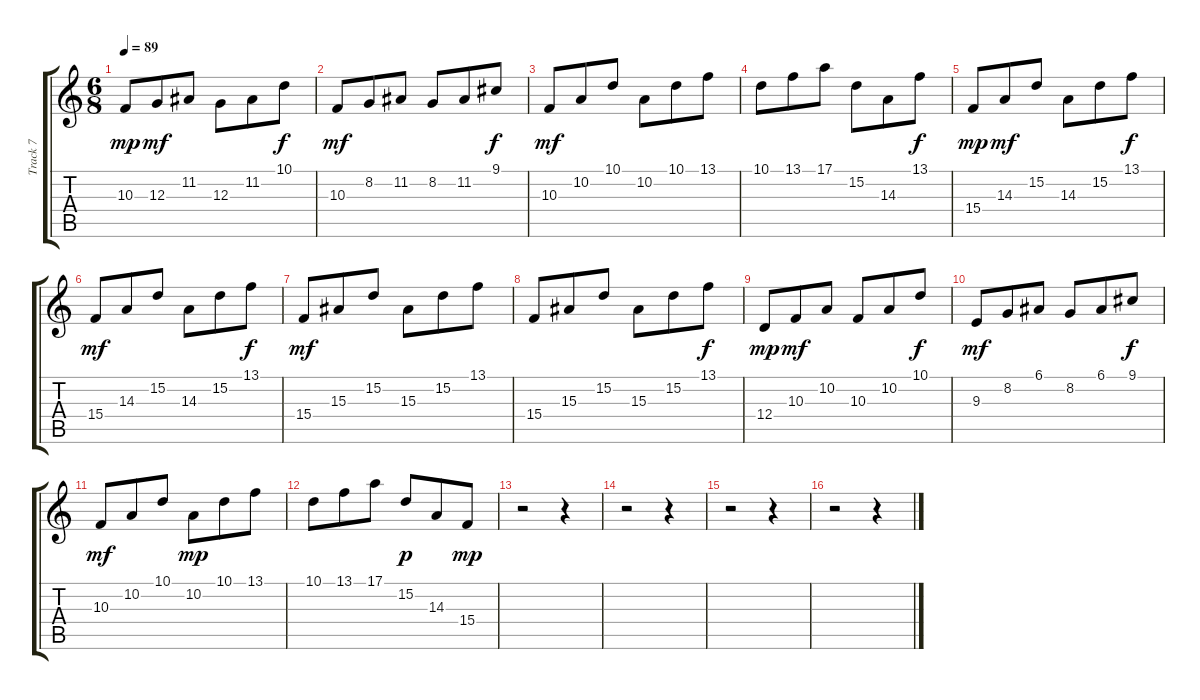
\track ("Track 7" "Track 7") {instrument fx8scifi}
\staff {score tabs}
\tuning (E4 B3 G3 D3 A2 E2) {hide}
\ts (6 8)
\tempo 89
\clef g2
\ks c
10.3.8{dy mp} 12.3.8{dy mf} 11.2.8 12.3.8 11.2.8 10.1.8{dy f} |
10.3.8{dy mf} 8.2.8 11.2.8 8.2.8 11.2.8 9.1.8{dy f} |
10.3.8{dy mf} 10.2.8 10.1.8 10.2.8 10.1.8 13.1.8 |
10.1.8 13.1.8 17.1.8 15.2.8 14.3.8 13.1.8{dy f} |
15.4.8{dy mp} 14.3.8{dy mf} 15.2.8 14.3.8 15.2.8 13.1.8{dy f} |
15.4.8{dy mf} 14.3.8 15.2.8 14.3.8 15.2.8 13.1.8{dy f} |
15.4.8{dy mf} 15.3.8 15.2.8 15.3.8 15.2.8 13.1.8 |
15.4.8 15.3.8 15.2.8 15.3.8 15.2.8 13.1.8{dy f} |
12.4.8{dy mp} 10.3.8{dy mf} 10.2.8 10.3.8 10.2.8 10.1.8{dy f} |
9.3.8{dy mf} 8.2.8 6.1.8 8.2.8 6.1.8 9.1.8{dy f} |
10.3.8{dy mf} 10.2.8 10.1.8 10.2.8{dy mp} 10.1.8 13.1.8 |
10.1.8 13.1.8 17.1.8 15.2.8{dy p} 14.3.8 15.4.8{dy mp} |
r.2 r.4 |
r.2 r.4 |
r.2 r.4 |
r.2 r.4
